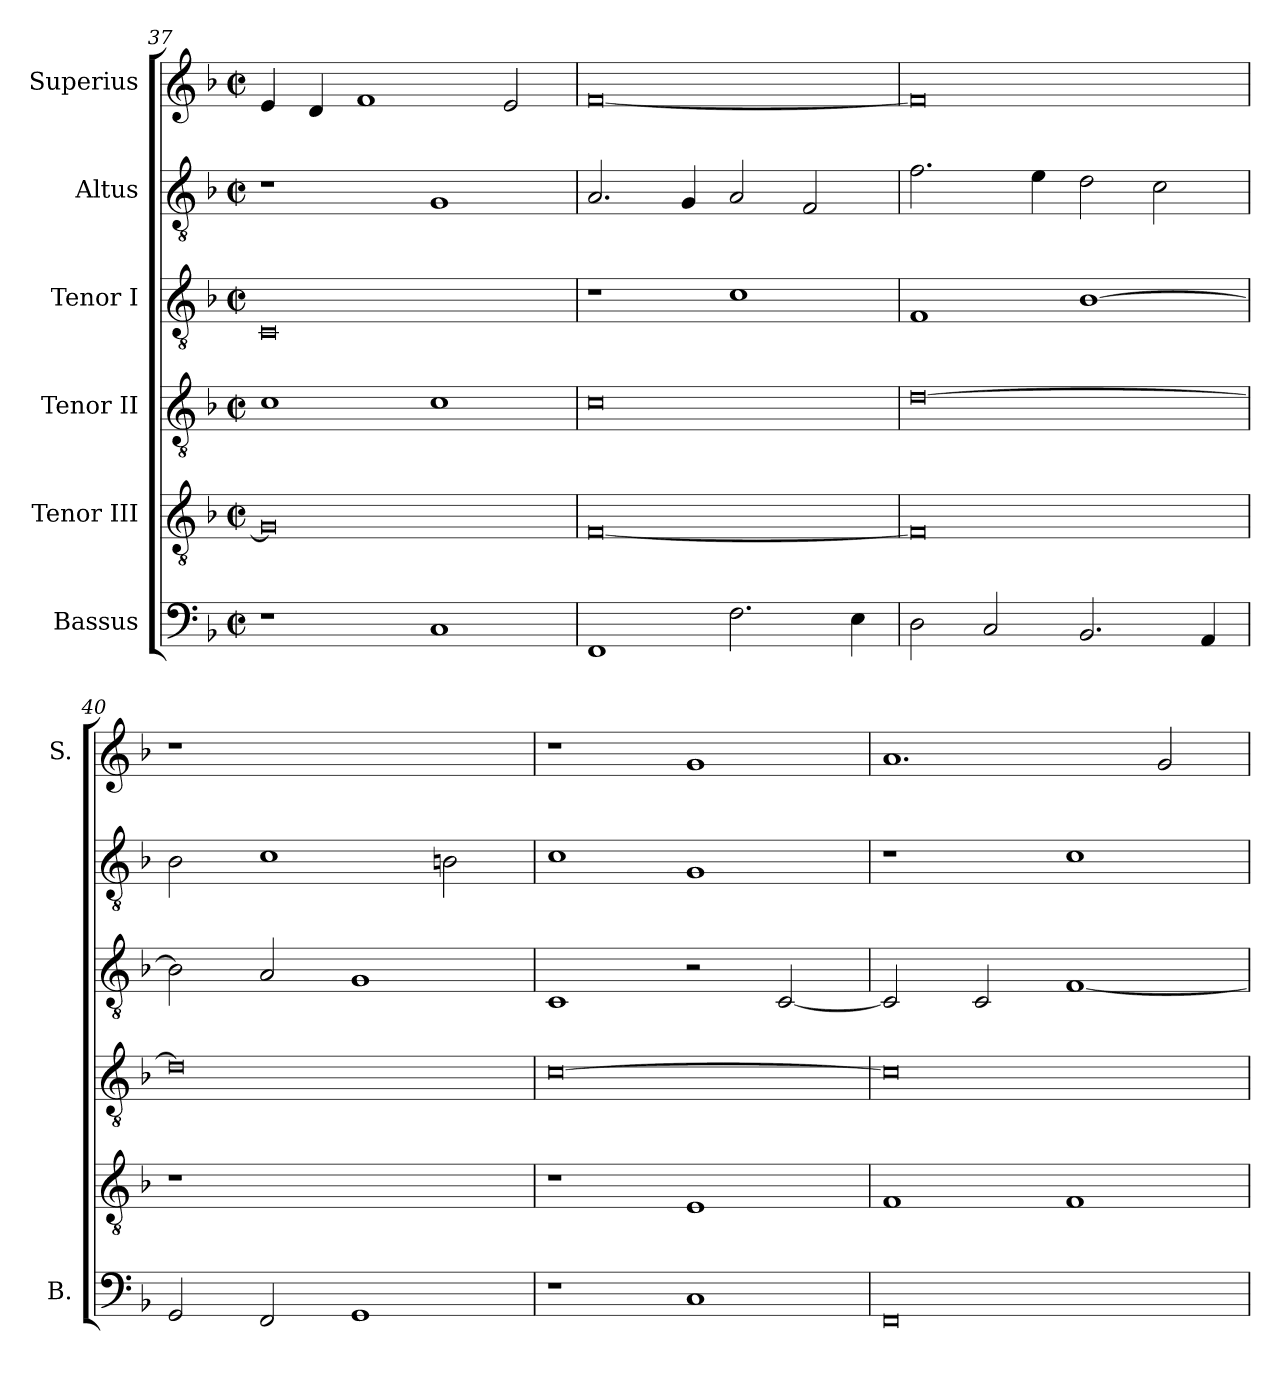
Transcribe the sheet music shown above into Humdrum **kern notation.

**kern	**kern	**kern	**kern	**kern	**kern
*part6	*part5	*part4	*part3	*part2	*part1
*staff6	*staff5	*staff4	*staff3	*staff2	*staff1
*I"Bassus	*I"Tenor III	*I"Tenor II	*I"Tenor I	*I"Altus	*I"Superius
*I'B.	*	*	*	*	*I'S.
*clefF4	*clefGv2	*clefGv2	*clefGv2	*clefGv2	*clefG2
*	*ITrd7c12	*ITrd7c12	*ITrd7c12	*ITrd7c12	*
*k[b-]	*k[b-]	*k[b-]	*k[b-]	*k[b-]	*k[b-]
*F:	*F:	*F:	*F:	*F:	*F:
*M2/2	*M2/2	*M2/2	*M2/2	*M2/2	*M2/2
*met(c|)	*met(c|)	*met(c|)	*met(c|)	*met(c|)	*met(c|)
=37	=37	=37	=37	=37	=37
1r	0GGi]	1Ci	0CCi	1r	4ei/
.	.	.	.	.	4di/
.	.	.	.	.	1fi
1Ci	.	1Ci	.	1GGi	.
.	.	.	.	.	2ei/
=38	=38	=38	=38	=38	=38
1FFi	[<0FFi	0Ci	1r	2.AAi/	[<0fi
.	.	.	.	4GGi/	.
2.Fi\	.	.	1Ci	2AAi/	.
.	.	.	.	2FFi/	.
4Ei\	.	.	.	.	.
=39	=39	=39	=39	=39	=39
2Di\	0FFi]	[>0Di	1FFi	2.Fi\	0fi]
2Ci/	.	.	.	.	.
.	.	.	.	4Ei\	.
2.BB-i/	.	.	[>1BB-i	2Di\	.
.	.	.	.	2Ci\	.
4AAi/	.	.	.	.	.
=40	=40	=40	=40	=40	=40
!	!LO:N:vis=1	!	!	!	!LO:N:vis=1
2GGi/	1r	0Di]	2BB-i\]	2BB-i\	1r
2FFi/	.	.	2AAi/	1Ci	.
1GGi	1ryy	.	1GGi	.	1ryy
.	.	.	.	2BBni\	.
!!LO:PB:g=z
=41	=41	=41	=41	=41	=41
1r	1r	[>0Ci	1CCi	1Ci	1r
1Ci	1EEi	.	2r	1GGi	1gi
.	.	.	[<2CCi/	.	.
=42	=42	=42	=42	=42	=42
0FFi	1FFi	0Ci]	2CCi/]	1r	1.ai
.	.	.	2CCi/	.	.
.	1FFi	.	[<1FFi	1Ci	.
.	.	.	.	.	2gi/
=	=	=	=	=	=
*-	*-	*-	*-	*-	*-
